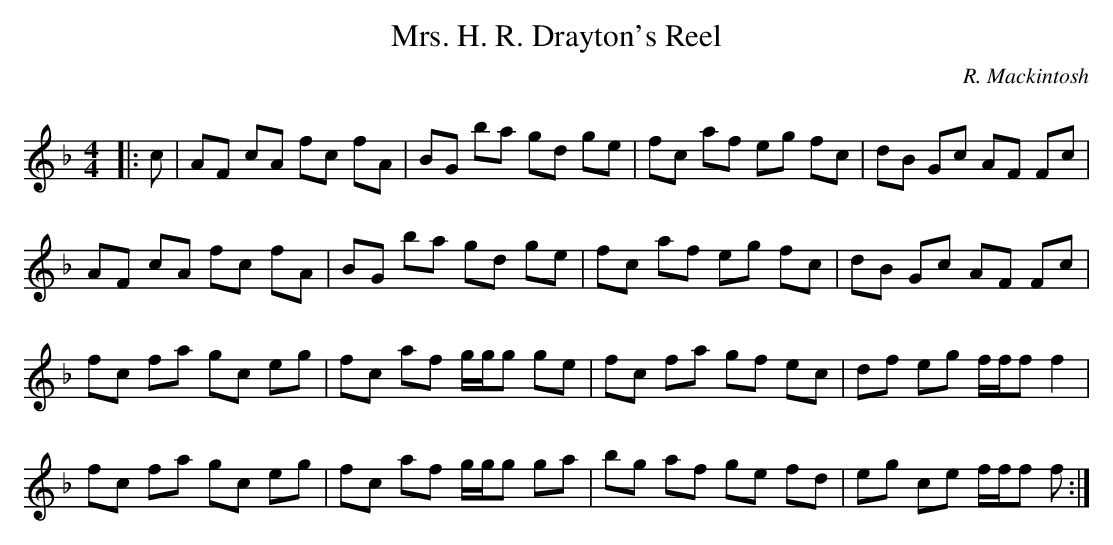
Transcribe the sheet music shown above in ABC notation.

X:1
T: Mrs. H. R. Drayton's Reel
C:R. Mackintosh
Q: 232
K:F
M:4/4
L:1/8
|:c|AF cA fc fA|BG ba gd ge|fc af eg fc|dB Gc AF Fc|
AF cA fc fA|BG ba gd ge|fc af eg fc|dB Gc AF Fc|
fc fa gc eg|fc af g1/2g1/2g ge|fc fa gf ec|df eg f1/2f1/2f f2|
fc fa gc eg|fc af g1/2g1/2g ga|bg af ge fd|eg ce f1/2f1/2f f:|
